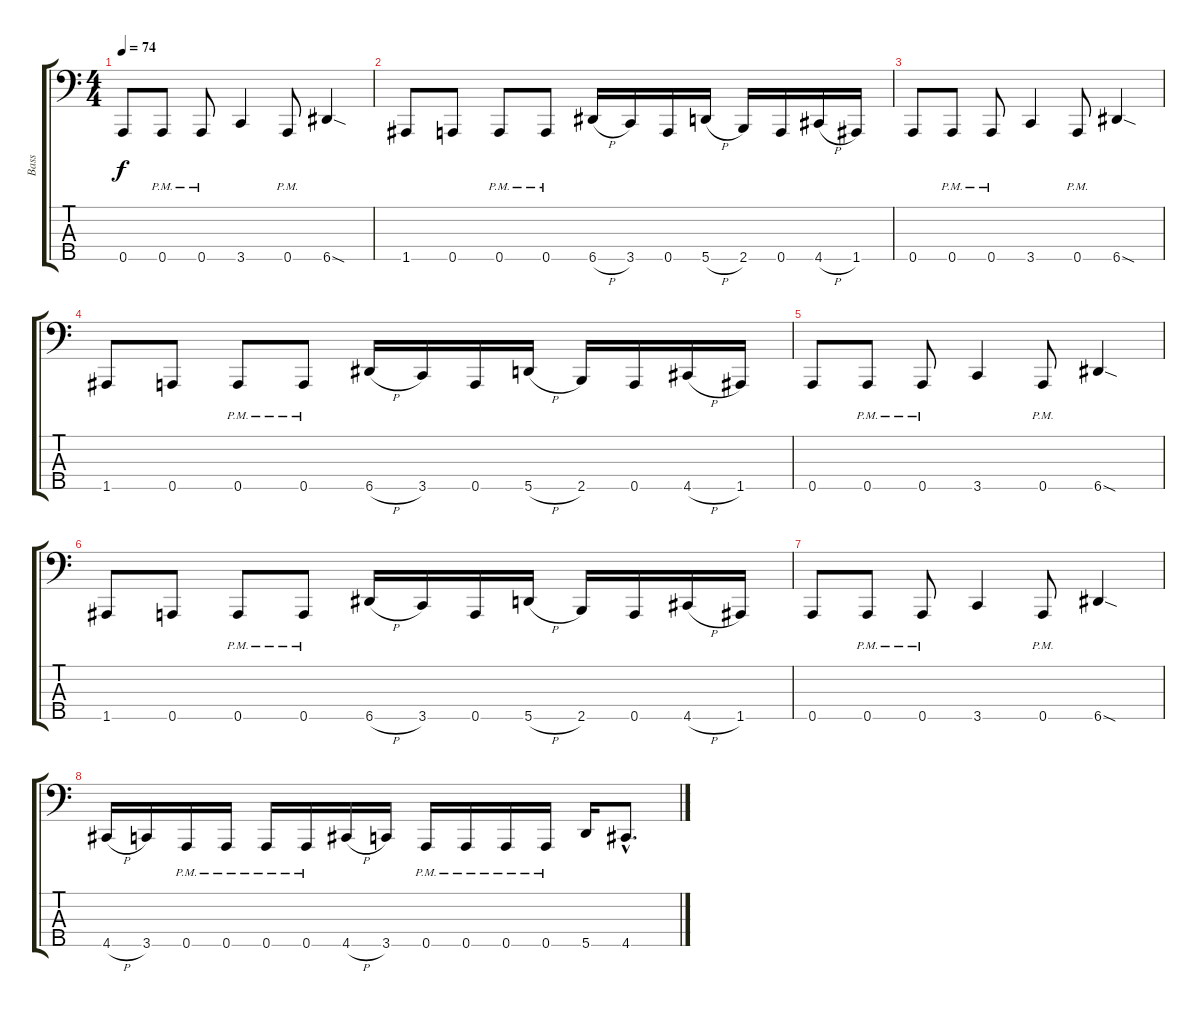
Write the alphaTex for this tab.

\track ("Bass" "Bass") {instrument electricbassfinger}
\staff {score tabs}
\tuning (F2 C2 G1 D1 A0) {hide}
\ts (4 4)
\tempo 74
\clef f4
\ks c
0.5.8{dy f} 0.5{pm}.8 0.5{pm}.8 3.5.4 0.5{pm}.8 6.5{sod}.4 |
1.5.8 0.5.8 0.5{pm}.8 0.5{pm}.8 6.5{h}.16 3.5.16 0.5.16 5.5{h}.16 2.5.16 0.5.16 4.5{h}.16 1.5.16 |
0.5.8 0.5{pm}.8 0.5{pm}.8 3.5.4 0.5{pm}.8 6.5{sod}.4 |
1.5.8 0.5.8 0.5{pm}.8 0.5{pm}.8 6.5{h}.16 3.5.16 0.5.16 5.5{h}.16 2.5.16 0.5.16 4.5{h}.16 1.5.16 |
0.5.8 0.5{pm}.8 0.5{pm}.8 3.5.4 0.5{pm}.8 6.5{sod}.4 |
1.5.8 0.5.8 0.5{pm}.8 0.5{pm}.8 6.5{h}.16 3.5.16 0.5.16 5.5{h}.16 2.5.16 0.5.16 4.5{h}.16 1.5.16 |
0.5.8 0.5{pm}.8 0.5{pm}.8 3.5.4 0.5{pm}.8 6.5{sod}.4 |
\section ("" "")
4.5{h}.16 3.5.16 0.5{pm}.16 0.5{pm}.16 0.5{pm}.16 0.5{pm}.16 4.5{h}.16 3.5.16 0.5{pm}.16 0.5{pm}.16 0.5{pm}.16 0.5{pm}.16 5.5.16 4.5{hac}.8{d}
